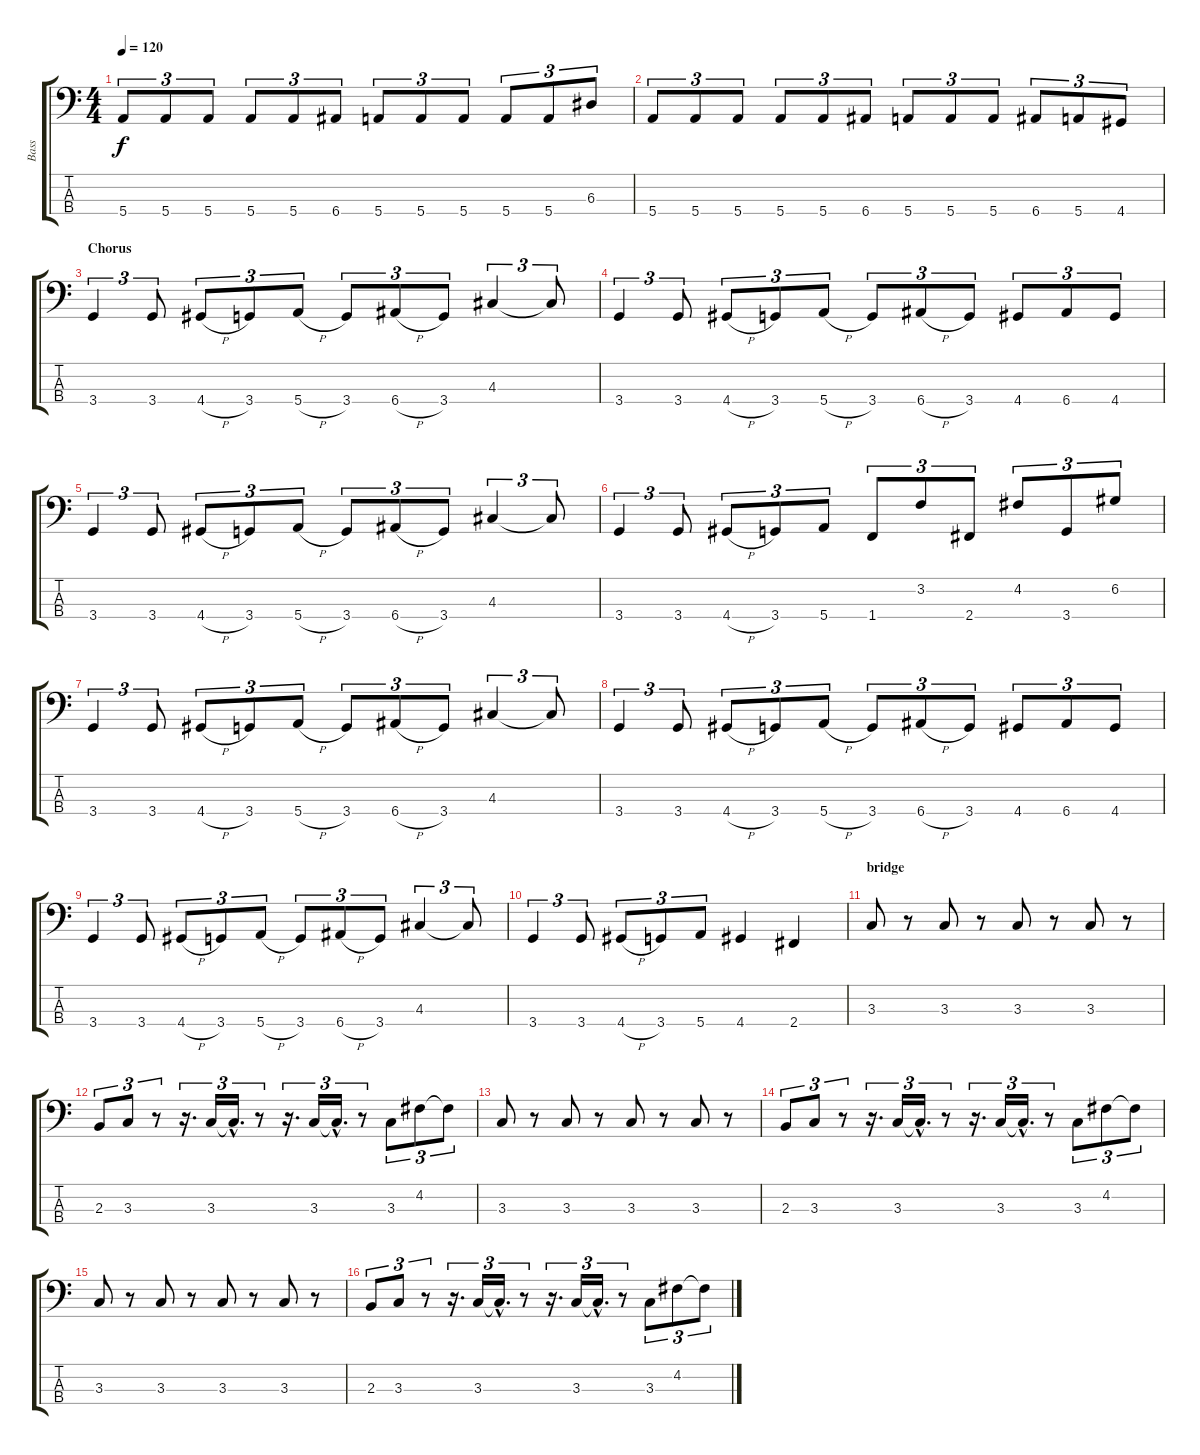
\track ("Bass" "Bass") {instrument electricbassfinger}
\staff {score tabs}
\tuning (G2 D2 A1 E1) {hide}
\ts (4 4)
\tempo 120
\clef f4
\ks c
5.4.8{tu (3 2) dy f} 5.4.8{tu (3 2)} 5.4.8{tu (3 2)} 5.4.8{tu (3 2)} 5.4.8{tu (3 2)} 6.4.8{tu (3 2)} 5.4.8{tu (3 2)} 5.4.8{tu (3 2)} 5.4.8{tu (3 2)} 5.4.8{tu (3 2)} 5.4.8{tu (3 2)} 6.3.8{tu (3 2)} |
5.4.8{tu (3 2)} 5.4.8{tu (3 2)} 5.4.8{tu (3 2)} 5.4.8{tu (3 2)} 5.4.8{tu (3 2)} 6.4.8{tu (3 2)} 5.4.8{tu (3 2)} 5.4.8{tu (3 2)} 5.4.8{tu (3 2)} 6.4.8{tu (3 2)} 5.4.8{tu (3 2)} 4.4.8{tu (3 2)} |
\section ("" "Chorus")
3.4.4{tu (3 2)} 3.4.8{tu (3 2)} 4.4{h}.8{tu (3 2)} 3.4.8{tu (3 2)} 5.4{h}.8{tu (3 2)} 3.4.8{tu (3 2)} 6.4{h}.8{tu (3 2)} 3.4.8{tu (3 2)} 4.3.4{tu (3 2)} 4.3{t}.8{tu (3 2)} |
3.4.4{tu (3 2)} 3.4.8{tu (3 2)} 4.4{h}.8{tu (3 2)} 3.4.8{tu (3 2)} 5.4{h}.8{tu (3 2)} 3.4.8{tu (3 2)} 6.4{h}.8{tu (3 2)} 3.4.8{tu (3 2)} 4.4.8{tu (3 2)} 6.4.8{tu (3 2)} 4.4.8{tu (3 2)} |
3.4.4{tu (3 2)} 3.4.8{tu (3 2)} 4.4{h}.8{tu (3 2)} 3.4.8{tu (3 2)} 5.4{h}.8{tu (3 2)} 3.4.8{tu (3 2)} 6.4{h}.8{tu (3 2)} 3.4.8{tu (3 2)} 4.3.4{tu (3 2)} 4.3{t}.8{tu (3 2)} |
3.4.4{tu (3 2)} 3.4.8{tu (3 2)} 4.4{h}.8{tu (3 2)} 3.4.8{tu (3 2)} 5.4.8{tu (3 2)} 1.4.8{tu (3 2)} 3.2.8{tu (3 2)} 2.4.8{tu (3 2)} 4.2.8{tu (3 2)} 3.4.8{tu (3 2)} 6.2.8{tu (3 2)} |
3.4.4{tu (3 2)} 3.4.8{tu (3 2)} 4.4{h}.8{tu (3 2)} 3.4.8{tu (3 2)} 5.4{h}.8{tu (3 2)} 3.4.8{tu (3 2)} 6.4{h}.8{tu (3 2)} 3.4.8{tu (3 2)} 4.3.4{tu (3 2)} 4.3{t}.8{tu (3 2)} |
3.4.4{tu (3 2)} 3.4.8{tu (3 2)} 4.4{h}.8{tu (3 2)} 3.4.8{tu (3 2)} 5.4{h}.8{tu (3 2)} 3.4.8{tu (3 2)} 6.4{h}.8{tu (3 2)} 3.4.8{tu (3 2)} 4.4.8{tu (3 2)} 6.4.8{tu (3 2)} 4.4.8{tu (3 2)} |
3.4.4{tu (3 2)} 3.4.8{tu (3 2)} 4.4{h}.8{tu (3 2)} 3.4.8{tu (3 2)} 5.4{h}.8{tu (3 2)} 3.4.8{tu (3 2)} 6.4{h}.8{tu (3 2)} 3.4.8{tu (3 2)} 4.3.4{tu (3 2)} 4.3{t}.8{tu (3 2)} |
3.4.4{tu (3 2)} 3.4.8{tu (3 2)} 4.4{h}.8{tu (3 2)} 3.4.8{tu (3 2)} 5.4.8{tu (3 2)} 4.4.4 2.4.4 |
\section ("" "bridge")
3.3.8 r.8 3.3.8 r.8 3.3.8 r.8 3.3.8 r.8 |
2.3.8{tu (3 2)} 3.3.8{tu (3 2)} r.8{tu (3 2)} r.16{d tu (3 2)} 3.3.16{tu (3 2)} 3.3{hac t}.16{d tu (3 2)} r.8{tu (3 2)} r.16{d tu (3 2)} 3.3.16{tu (3 2)} 3.3{hac t}.16{d tu (3 2)} r.8{tu (3 2)} 3.3.8{tu (3 2)} 4.2.8{tu (3 2)} 4.2{t}.8{tu (3 2)} |
3.3.8 r.8 3.3.8 r.8 3.3.8 r.8 3.3.8 r.8 |
2.3.8{tu (3 2)} 3.3.8{tu (3 2)} r.8{tu (3 2)} r.16{d tu (3 2)} 3.3.16{tu (3 2)} 3.3{hac t}.16{d tu (3 2)} r.8{tu (3 2)} r.16{d tu (3 2)} 3.3.16{tu (3 2)} 3.3{hac t}.16{d tu (3 2)} r.8{tu (3 2)} 3.3.8{tu (3 2)} 4.2.8{tu (3 2)} 4.2{t}.8{tu (3 2)} |
3.3.8 r.8 3.3.8 r.8 3.3.8 r.8 3.3.8 r.8 |
2.3.8{tu (3 2)} 3.3.8{tu (3 2)} r.8{tu (3 2)} r.16{d tu (3 2)} 3.3.16{tu (3 2)} 3.3{hac t}.16{d tu (3 2)} r.8{tu (3 2)} r.16{d tu (3 2)} 3.3.16{tu (3 2)} 3.3{hac t}.16{d tu (3 2)} r.8{tu (3 2)} 3.3.8{tu (3 2)} 4.2.8{tu (3 2)} 4.2{t}.8{tu (3 2)}
